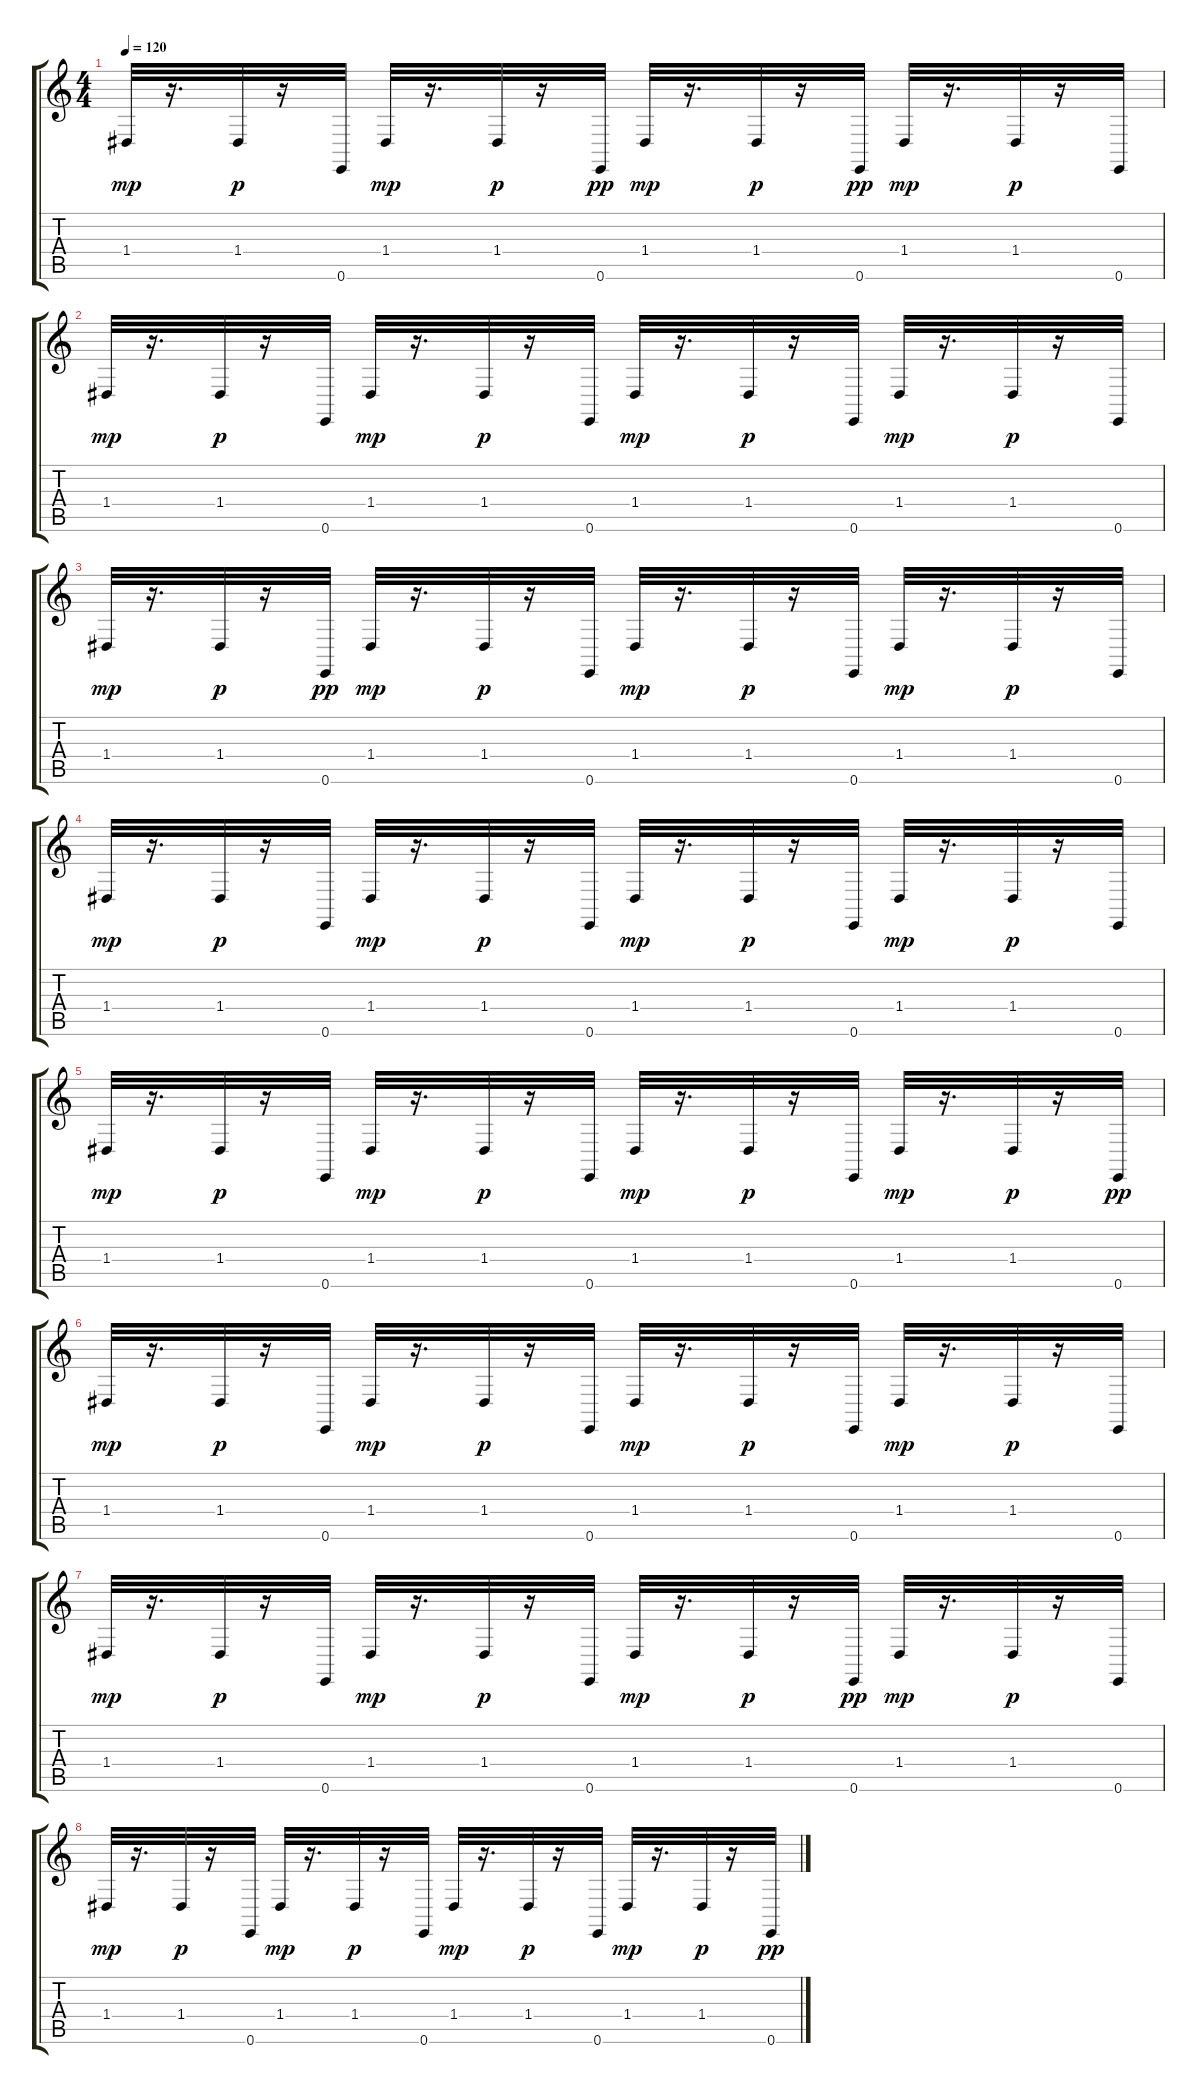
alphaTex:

\track "" {instrument violin}
\staff {score tabs}
\tuning (E4 B3 G3 D3 A2 E2) {hide}
\ts (4 4)
\tempo 120
\clef g2
\ks c
1.4.32{dy mp} r.16{d} 1.4.32{dy p} r.16 0.6.32 1.4.32{dy mp} r.16{d} 1.4.32{dy p} r.16 0.6.32{dy pp} 1.4.32{dy mp} r.16{d} 1.4.32{dy p} r.16 0.6.32{dy pp} 1.4.32{dy mp} r.16{d} 1.4.32{dy p} r.16 0.6.32 |
1.4.32{dy mp} r.16{d} 1.4.32{dy p} r.16 0.6.32 1.4.32{dy mp} r.16{d} 1.4.32{dy p} r.16 0.6.32 1.4.32{dy mp} r.16{d} 1.4.32{dy p} r.16 0.6.32 1.4.32{dy mp} r.16{d} 1.4.32{dy p} r.16 0.6.32 |
1.4.32{dy mp} r.16{d} 1.4.32{dy p} r.16 0.6.32{dy pp} 1.4.32{dy mp} r.16{d} 1.4.32{dy p} r.16 0.6.32 1.4.32{dy mp} r.16{d} 1.4.32{dy p} r.16 0.6.32 1.4.32{dy mp} r.16{d} 1.4.32{dy p} r.16 0.6.32 |
1.4.32{dy mp} r.16{d} 1.4.32{dy p} r.16 0.6.32 1.4.32{dy mp} r.16{d} 1.4.32{dy p} r.16 0.6.32 1.4.32{dy mp} r.16{d} 1.4.32{dy p} r.16 0.6.32 1.4.32{dy mp} r.16{d beam merge} 1.4.32{dy p} r.16 0.6.32 |
1.4.32{dy mp} r.16{d} 1.4.32{dy p} r.16 0.6.32 1.4.32{dy mp} r.16{d} 1.4.32{dy p} r.16 0.6.32 1.4.32{dy mp} r.16{d} 1.4.32{dy p} r.16 0.6.32 1.4.32{dy mp} r.16{d} 1.4.32{dy p} r.16 0.6.32{dy pp} |
1.4.32{dy mp} r.16{d} 1.4.32{dy p} r.16 0.6.32 1.4.32{dy mp} r.16{d} 1.4.32{dy p} r.16 0.6.32 1.4.32{dy mp} r.16{d} 1.4.32{dy p} r.16 0.6.32 1.4.32{dy mp} r.16{d} 1.4.32{dy p} r.16 0.6.32 |
1.4.32{dy mp} r.16{d} 1.4.32{dy p} r.16 0.6.32 1.4.32{dy mp} r.16{d} 1.4.32{dy p} r.16 0.6.32 1.4.32{dy mp} r.16{d} 1.4.32{dy p} r.16 0.6.32{dy pp} 1.4.32{dy mp} r.16{d} 1.4.32{dy p} r.16 0.6.32 |
1.4.32{dy mp} r.16{d} 1.4.32{dy p} r.16 0.6.32 1.4.32{dy mp} r.16{d} 1.4.32{dy p} r.16 0.6.32 1.4.32{dy mp} r.16{d} 1.4.32{dy p} r.16 0.6.32 1.4.32{dy mp} r.16{d} 1.4.32{dy p} r.16 0.6.32{dy pp}
